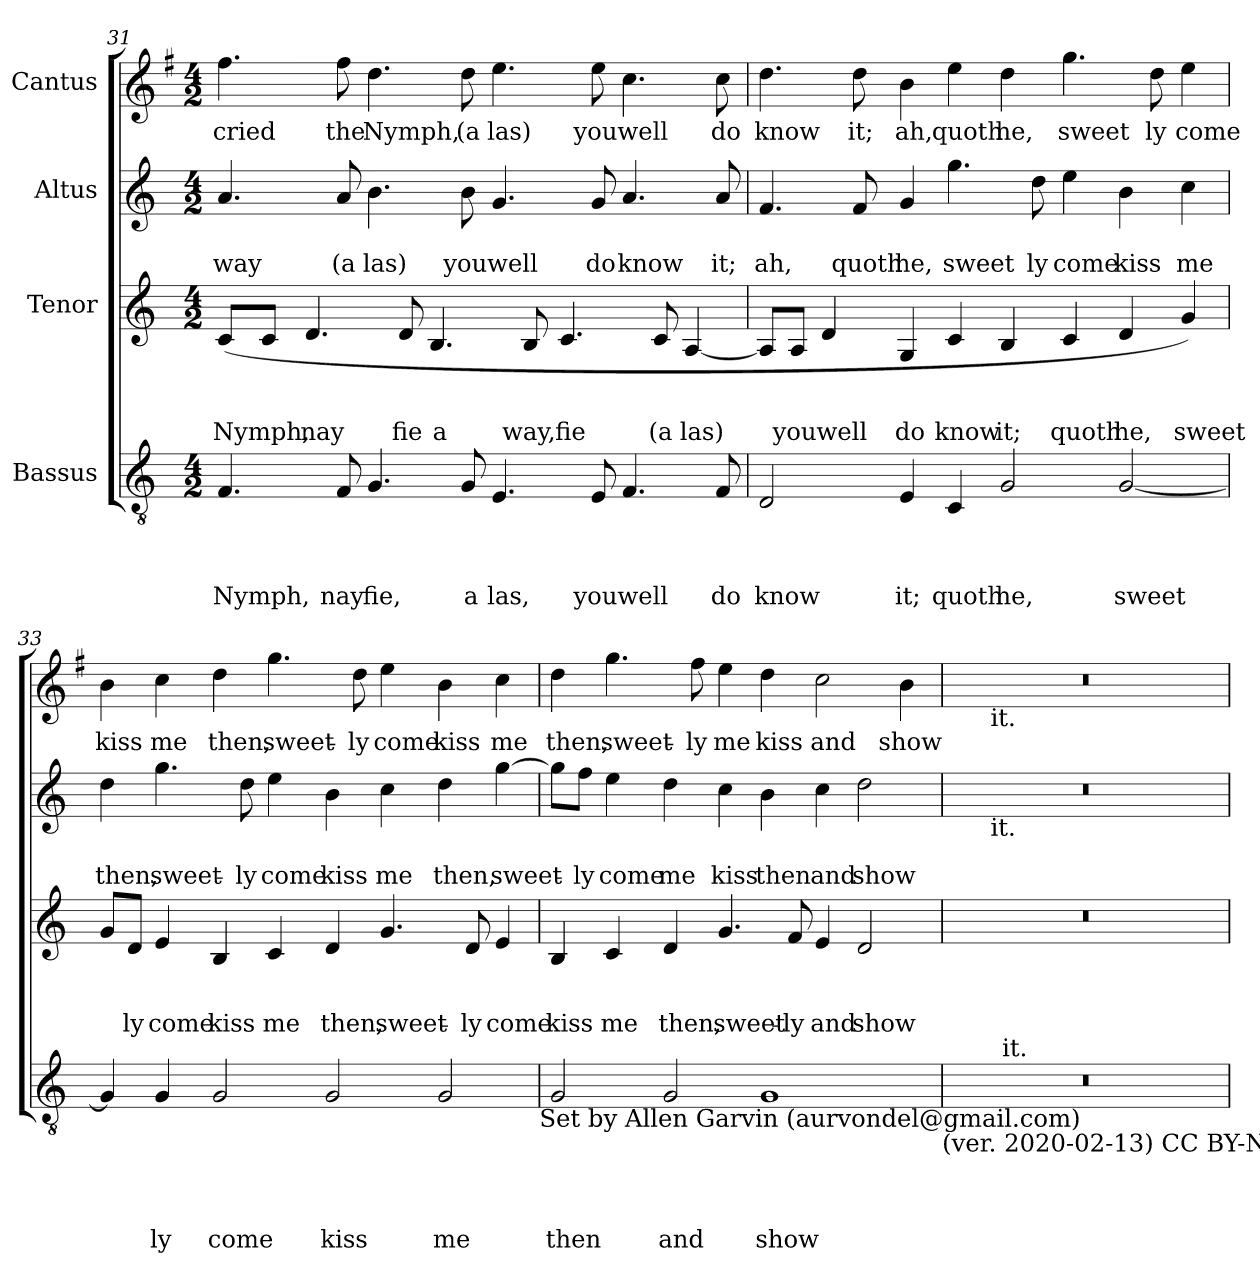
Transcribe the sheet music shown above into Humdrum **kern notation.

**kern	**text	**text	**text	**text	**kern	**text	**text	**text	**dynam	**kern	**text	**text	**kern	**text
*part4	*part4	*part4	*part4	*part4	*part3	*part3	*part3	*part3	*part3	*part2	*part2	*part2	*part1	*part1
*staff4	*staff4	*staff4	*staff4	*staff4	*staff3	*staff3	*staff3	*staff3	*staff3	*staff2	*staff2	*staff2	*staff1	*staff1
*I"Bassus	*	*	*	*	*I"Tenor	*	*	*	*	*I"Altus	*	*	*I"Cantus	*
!!LO:PB:g=z
*clefGv2	*	*	*	*	*clefG2	*	*	*	*	*clefG2	*	*	*clefG2	*
*	*	*	*	*	*	*	*	*	*	*	*	*	*ITrd-3c-5	*
*k[]	*	*	*	*	*k[]	*	*	*	*	*k[]	*	*	*k[]	*
*C:	*	*	*	*	*C:	*	*	*	*	*C:	*	*	*C:	*
*M4/2	*	*	*	*	*M4/2	*	*	*	*	*M4/2	*	*	*M4/2	*
=31	=31	=31	=31	=31	=31	=31	=31	=31	=31	=31	=31	=31	=31	=31
!	!	!	!	!LO:LY:b	!	!	!	!LO:LY:b	!	!	!	!LO:LY:b	!	!LO:LY:b
4.F/	.	.	.	Nymph,	(<8c/L	.	.	Nymph,	.	4.a/	.	way	4.bb\	cried
.	.	.	.	.	8c/J	.	.	.	.	.	.	.	.	.
!	!	!	!	!	!	!	!	!LO:LY:b	!	!	!	!	!	!
.	.	.	.	.	4.d/	.	.	nay	.	.	.	.	.	.
!	!	!	!	!LO:LY:b	!	!	!	!	!	!	!	!LO:LY:b	!	!LO:LY:b
8F/	.	.	.	nay	.	.	.	.	.	8a/	.	(a	8bb\	the
!	!	!	!	!LO:LY:b	!	!	!	!	!	!	!	!LO:LY:b	!	!LO:LY:b
4.G/	.	.	.	fie,	.	.	.	.	.	4.b\	.	las)	4.gg\	Nymph,
!	!	!	!	!	!	!	!	!LO:LY:b	!	!	!	!	!	!
.	.	.	.	.	8d/	.	.	fie	.	.	.	.	.	.
!	!	!	!	!	!	!	!	!LO:LY:b	!	!	!	!	!	!
.	.	.	.	.	4.B/	.	.	a	.	.	.	.	.	.
!	!	!	!	!LO:LY:b	!	!	!	!	!	!	!	!LO:LY:b	!	!LO:LY:b
8G/	.	.	.	a	.	.	.	.	.	8b\	.	you	8gg\	(a
!	!	!	!	!LO:LY:b	!	!	!	!	!	!	!	!LO:LY:b	!	!LO:LY:b
4.E/	.	.	.	las,	.	.	.	.	.	4.g/	.	well	4.aa\	las)
!	!	!	!	!	!	!	!	!LO:LY:b	!	!	!	!	!	!
.	.	.	.	.	8B/	.	.	way,	.	.	.	.	.	.
!	!	!	!	!	!	!	!	!LO:LY:b	!	!	!	!	!	!
.	.	.	.	.	4.c/	.	.	fie	.	.	.	.	.	.
!	!	!	!	!LO:LY:b	!	!	!	!	!	!	!	!LO:LY:b	!	!LO:LY:b
8E/	.	.	.	you	.	.	.	.	.	8g/	.	do	8aa\	you
!	!	!	!	!LO:LY:b	!	!	!	!	!	!	!	!LO:LY:b	!	!LO:LY:b
4.F/	.	.	.	well	.	.	.	.	.	4.a/	.	know	4.ff\	well
!	!	!	!	!	!	!	!	!LO:LY:b	!	!	!	!	!	!
.	.	.	.	.	8c/	.	.	(a	.	.	.	.	.	.
!	!	!	!	!	!	!	!	!LO:LY:b	!	!	!	!	!	!
.	.	.	.	.	[<4A/	.	.	las)	.	.	.	.	.	.
!	!	!	!	!LO:LY:b	!	!	!	!	!	!	!	!LO:LY:b	!	!LO:LY:b
8F/	.	.	.	do	.	.	.	.	.	8a/	.	it;	8ff\	do
=32	=32	=32	=32	=32	=32	=32	=32	=32	=32	=32	=32	=32	=32	=32
!	!	!	!	!LO:LY:b	!	!	!	!	!	!	!	!LO:LY:b	!	!LO:LY:b
2D/	.	.	.	know	8A/L]	.	.	.	.	4.f/	.	ah,	4.gg\	know
!	!	!	!	!	!	!	!	!LO:LY:b	!	!	!	!	!	!
.	.	.	.	.	8A/J	.	.	you	.	.	.	.	.	.
!	!	!	!	!	!	!	!	!LO:LY:b	!	!	!	!	!	!
.	.	.	.	.	4d/	.	.	well	.	.	.	.	.	.
!	!	!	!	!	!	!	!	!	!	!	!	!LO:LY:b	!	!LO:LY:b
.	.	.	.	.	.	.	.	.	.	8f/	.	quoth	8gg\	it;
!	!	!	!	!LO:LY:b	!	!	!	!LO:LY:b	!	!	!	!LO:LY:b	!	!LO:LY:b
4E/	.	.	.	it;	4G/	.	.	do	.	4g/	.	he,	4ee\	ah,
!	!	!	!	!LO:LY:b	!	!	!	!LO:LY:b	!	!	!	!LO:LY:b	!	!LO:LY:b
4C/	.	.	.	quoth	4c/	.	.	know	.	4.gg\	.	sweet	4aa\	quoth
!	!	!	!	!LO:LY:b	!	!	!	!LO:LY:b	!	!	!	!	!	!LO:LY:b
2G/	.	.	.	he,	4B/	.	.	it;	.	.	.	.	4gg\	he,
!	!	!	!	!	!	!	!	!	!	!	!	!LO:LY:b	!	!
.	.	.	.	.	.	.	.	.	.	8dd\	.	ly	.	.
!	!	!	!	!	!	!	!	!LO:LY:b	!	!	!	!LO:LY:b	!	!LO:LY:b
.	.	.	.	.	4c/	.	.	quoth	.	4ee\	.	come	4.ccc\	sweet
!	!	!	!	!LO:LY:b	!	!	!	!LO:LY:b	!	!	!	!LO:LY:b	!	!
[<2G/	.	.	.	sweet	4d/	.	.	he,	.	4b\	.	kiss	.	.
!	!	!	!	!	!	!	!	!	!	!	!	!	!	!LO:LY:b
.	.	.	.	.	.	.	.	.	.	.	.	.	8gg\	ly
!	!	!	!	!	!	!	!	!LO:LY:b	!	!	!	!LO:LY:b	!	!LO:LY:b
.	.	.	.	.	4g/)	.	.	sweet	.	4cc\	.	me	4aa\	come
!!LO:LB:g=z
=33	=33	=33	=33	=33	=33	=33	=33	=33	=33	=33	=33	=33	=33	=33
!	!	!	!	!	!	!	!	!	!	!	!	!LO:LY:b	!	!LO:LY:b
4G/]	.	.	.	.	8g/L	.	.	.	.	4dd\	.	then,	4ee\	kiss
!	!	!	!	!	!	!	!	!LO:LY:b	!	!	!	!	!	!
.	.	.	.	.	8d/J	.	.	ly	.	.	.	.	.	.
!	!	!	!	!LO:LY:b	!	!	!	!LO:LY:b	!	!	!	!LO:LY:b	!	!LO:LY:b
4G/	.	.	.	ly	4e/	.	.	come	.	4.gg\	.	sweet-	4ff\	me
!	!	!	!	!LO:LY:b	!	!	!	!LO:LY:b	!	!	!	!	!	!LO:LY:b
2G/	.	.	.	come	4B/	.	.	kiss	.	.	.	.	4gg\	then,
!	!	!	!	!	!	!	!	!	!	!	!	!LO:LY:b	!	!
.	.	.	.	.	.	.	.	.	.	8dd\	.	-ly	.	.
!	!	!	!	!	!	!	!	!LO:LY:b	!	!	!	!LO:LY:b	!	!LO:LY:b
.	.	.	.	.	4c/	.	.	me	.	4ee\	.	come	4.ccc\	sweet-
!	!	!	!	!LO:LY:b	!	!	!	!LO:LY:b	!	!	!	!LO:LY:b	!	!
2G/	.	.	.	kiss	4d/	.	.	then,	.	4b\	.	kiss	.	.
!	!	!	!	!	!	!	!	!	!	!	!	!	!	!LO:LY:b
.	.	.	.	.	.	.	.	.	.	.	.	.	8gg\	-ly
!	!	!	!	!	!	!	!	!LO:LY:b	!	!	!	!LO:LY:b	!	!LO:LY:b
.	.	.	.	.	4.g/	.	.	sweet-	.	4cc\	.	me	4aa\	come
!	!	!	!	!LO:LY:b	!	!	!	!	!	!	!	!LO:LY:b	!	!LO:LY:b
2G/	.	.	.	me	.	.	.	.	.	4dd\	.	then,	4ee\	kiss
!	!	!	!	!	!	!	!	!LO:LY:b	!	!	!	!	!	!
.	.	.	.	.	8d/	.	.	-ly	.	.	.	.	.	.
!	!	!	!	!	!	!	!	!LO:LY:b	!	!	!	!LO:LY:b	!	!LO:LY:b
.	.	.	.	.	4e/	.	.	come	.	[>4gg\	.	sweet-	4ff\	me
!LO:TX:b:t=Set by Allen Garvin (aurvondel@gmail.com)	!	!	!	!	!	!	!	!	!	!	!	!	!	!
=34	=34	=34	=34	=34	=34	=34	=34	=34	=34	=34	=34	=34	=34	=34
!	!	!	!	!LO:LY:b	!	!	!	!LO:LY:b	!	!	!	!	!	!LO:LY:b
2G/	.	.	.	then	4B/	.	.	kiss	.	8gg\L]	.	.	4gg\	then,
!	!	!	!	!	!	!	!	!	!	!	!	!LO:LY:b	!	!
.	.	.	.	.	.	.	.	.	.	8ff\J	.	-ly	.	.
!	!	!	!	!	!	!	!	!LO:LY:b	!	!	!	!LO:LY:b	!	!LO:LY:b
.	.	.	.	.	4c/	.	.	me	.	4ee\	.	come	4.ccc\	sweet-
!	!	!	!	!LO:LY:b	!	!	!	!LO:LY:b	!	!	!	!LO:LY:b	!	!
2G/	.	.	.	and	4d/	.	.	then,	.	4dd\	.	me	.	.
!	!	!	!	!	!	!	!	!	!	!	!	!	!	!LO:LY:b
.	.	.	.	.	.	.	.	.	.	.	.	.	8bb\	-ly
!	!	!	!	!	!	!	!	!LO:LY:b	!	!	!	!LO:LY:b	!	!LO:LY:b
.	.	.	.	.	4.g/	.	.	sweet-	.	4cc\	.	kiss	4aa\	me
!	!	!	!	!LO:LY:b	!	!	!	!	!	!	!	!LO:LY:b	!	!LO:LY:b
1G	.	.	.	show	.	.	.	.	.	4b\	.	then	4gg\	kiss
!	!	!	!	!	!	!	!	!LO:LY:b	!	!	!	!	!	!
.	.	.	.	.	8f/	.	.	-ly	.	.	.	.	.	.
!	!	!	!	!	!	!	!	!LO:LY:b	!	!	!	!LO:LY:b	!	!LO:LY:b
.	.	.	.	.	4e/	.	.	and	.	4cc\	.	and	2ff\	and
!	!	!	!	!	!	!	!	!LO:LY:b	!	!	!	!LO:LY:b	!	!
.	.	.	.	.	2d/	.	.	show	.	2dd\	.	show	.	.
!	!	!	!	!	!	!	!	!	!	!	!	!	!	!LO:LY:b
.	.	.	.	.	.	.	.	.	.	.	.	.	4ee\	show
!LO:TX:b:t=(ver. 2020-02-13) CC BY-NC 2.5	!	!	!	!	!	!	!	!	!	!	!	!	!	!
=35	=35	=35	=35	=35	=35	=35	=35	=35	=35	=35	=35	=35	=35	=35
*^	*	*	*	*	*^	*	*	*	*	*^	*	*	*^	*
0r	4ryy	.	.	.	.	0r	4ryy	.	.	.	.	0r	4ryy	.	.	0r	4ryy	.
!	!	!	!	!	!	!	!	!	!	!	!	!	!	!	!	!	!LO:TX:b:t=it.	!
!	!	!	!	!	!	!	!	!	!	!	!	!	!LO:TX:b:t=it.	!	!	!	!	!
.	32ryy	.	.	.	.	.	16ryy	.	.	.	.	.	1..ryy	.	.	.	1..ryy	.
!	!LO:TX:a:t=it.	!	!	!	!	!	!	!	!	!	!	!	!	!	!	!	!	!
.	1ryy	.	.	.	.	.	.	.	.	.	.	.	.	.	.	.	.	.
!	!	!	!	!	!	!	!	!	!	!	!LO:DY:b	!	!	!	!	!	!	!
!	!	!	!	!	!	!	!	!	!	!	!LO:DY:n=1:b	!	!	!	!	!	!	!
.	.	.	.	.	.	.	1ryy	.	.	.	fz fz	.	.	.	.	.	.	.
.	2ryy	.	.	.	.	.	.	.	.	.	.	.	.	.	.	.	.	.
.	.	.	.	.	.	.	2ryy	.	.	.	.	.	.	.	.	.	.	.
.	8..ryy	.	.	.	.	.	.	.	.	.	.	.	.	.	.	.	.	.
.	.	.	.	.	.	.	8.ryy	.	.	.	.	.	.	.	.	.	.	.
*v	*v	*	*	*	*	*	*	*	*	*	*	*v	*v	*	*	*v	*v	*
*	*	*	*	*	*v	*v	*	*	*	*	*	*	*	*	*
=	=	=	=	=	=	=	=	=	=	=	=	=	=	=
*-	*-	*-	*-	*-	*-	*-	*-	*-	*-	*-	*-	*-	*-	*-
